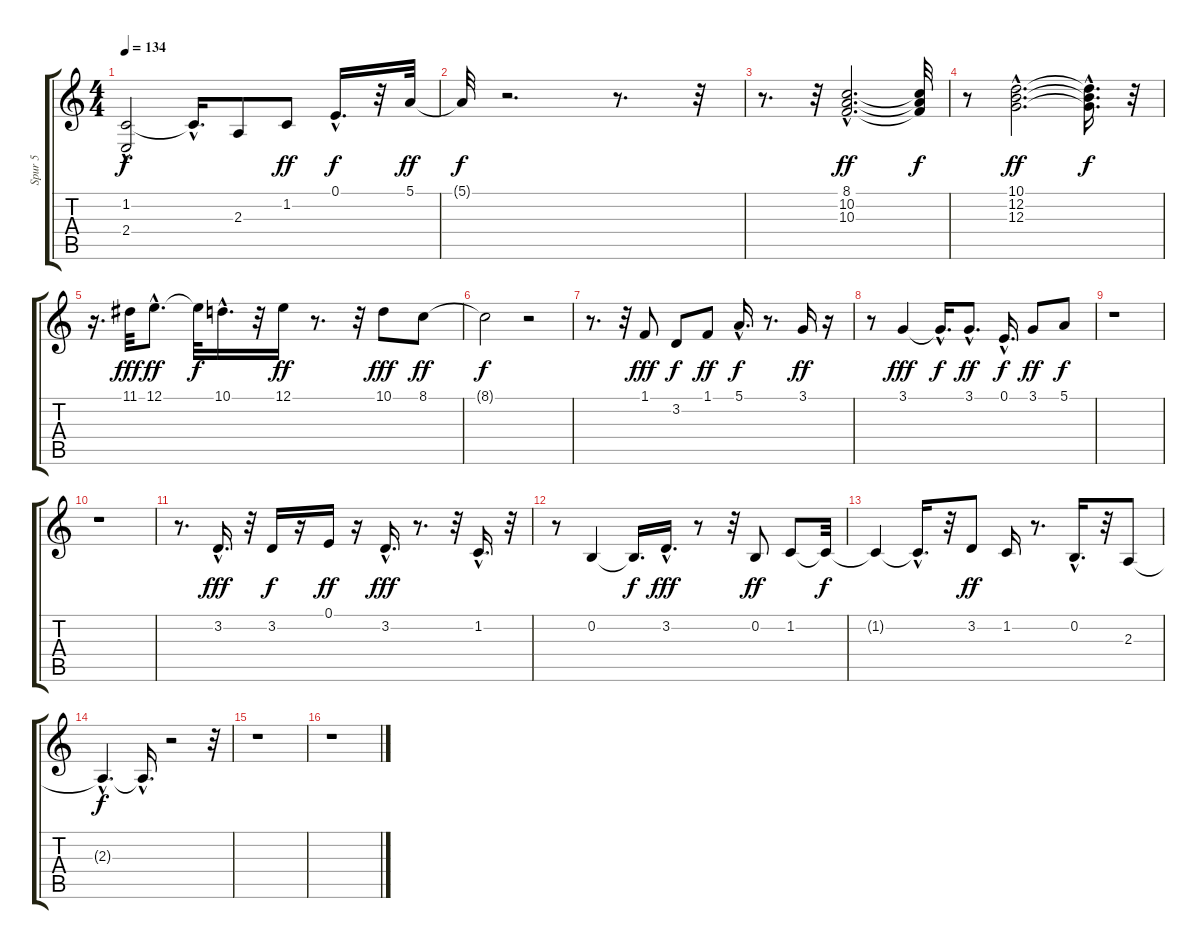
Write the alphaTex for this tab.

\track ("Spur 5" "Spur 5") {instrument brasssection}
\staff {score tabs}
\tuning (E4 B3 G3 D3 A2 E2) {hide}
\ts (4 4)
\tempo 134
\clef g2
\ks c
(1.2{t} 2.4{hac t}).2{dy f} 1.2{hac t}.16{d} 2.3.8 1.2.8{dy ff} 0.1{hac}.16{d dy f} r.32 5.1.32{dy ff} |
5.1{t}.32{dy f} r.2{d} r.8{d} r.32 |
r.8{d} r.32 (8.1{hac} 10.2{hac} 10.3{hac}).2{d dy ff} (8.1{t} 10.2{t} 10.3{t}).32{dy f} |
r.8 (10.1{hac} 12.2{hac} 12.3{hac}).2{d dy ff} (10.1{hac t} 12.2{t} 12.3{t}).16{d dy f} r.32 |
r.16{d} 11.1.32{dy fff} 12.1{hac}.8{d dy ff} 12.1{t}.32{dy f} 10.1{hac}.16{d} r.32 12.1.16{dy ff} r.8{d} r.32 10.1.8{dy fff} 8.1.8{dy ff} |
8.1{t}.2{dy f} r.2 |
r.8{d} r.32 1.1.8{dy fff} 3.2.8{dy f} 1.1.8{dy ff} 5.1{hac}.16{d dy f} r.8{d} 3.1.16{dy ff} r.16 |
r.8 3.1.4{dy fff} 3.1{hac t}.16{d dy f} 3.1{hac}.8{d dy ff} 0.1{hac}.16{d dy f} 3.1.8{dy ff} 5.1.8{dy f} |
r.1 |
r.1 |
r.8{d} 3.2{hac}.16{d dy fff} r.32 3.2.16{dy f} r.16 0.1.16{dy ff} r.16 3.2{hac}.16{d dy fff} r.8{d} r.32 1.2{hac}.16{d} r.32 |
r.8 0.2.4 0.2{t}.16{d dy f} 3.2{hac}.16{d dy fff} r.8 r.32 0.2.8{dy ff} 1.2.8 1.2{t}.32{dy f} |
1.2{t}.4 1.2{hac t}.16{d} r.32 3.2.8{dy ff} 1.2.16 r.8{d} 0.2{hac}.16{d} r.32 2.3.8 |
2.3{hac t}.4{d dy f} 2.3{hac t}.16{d} r.2 r.32 |
r.1 |
r.1
